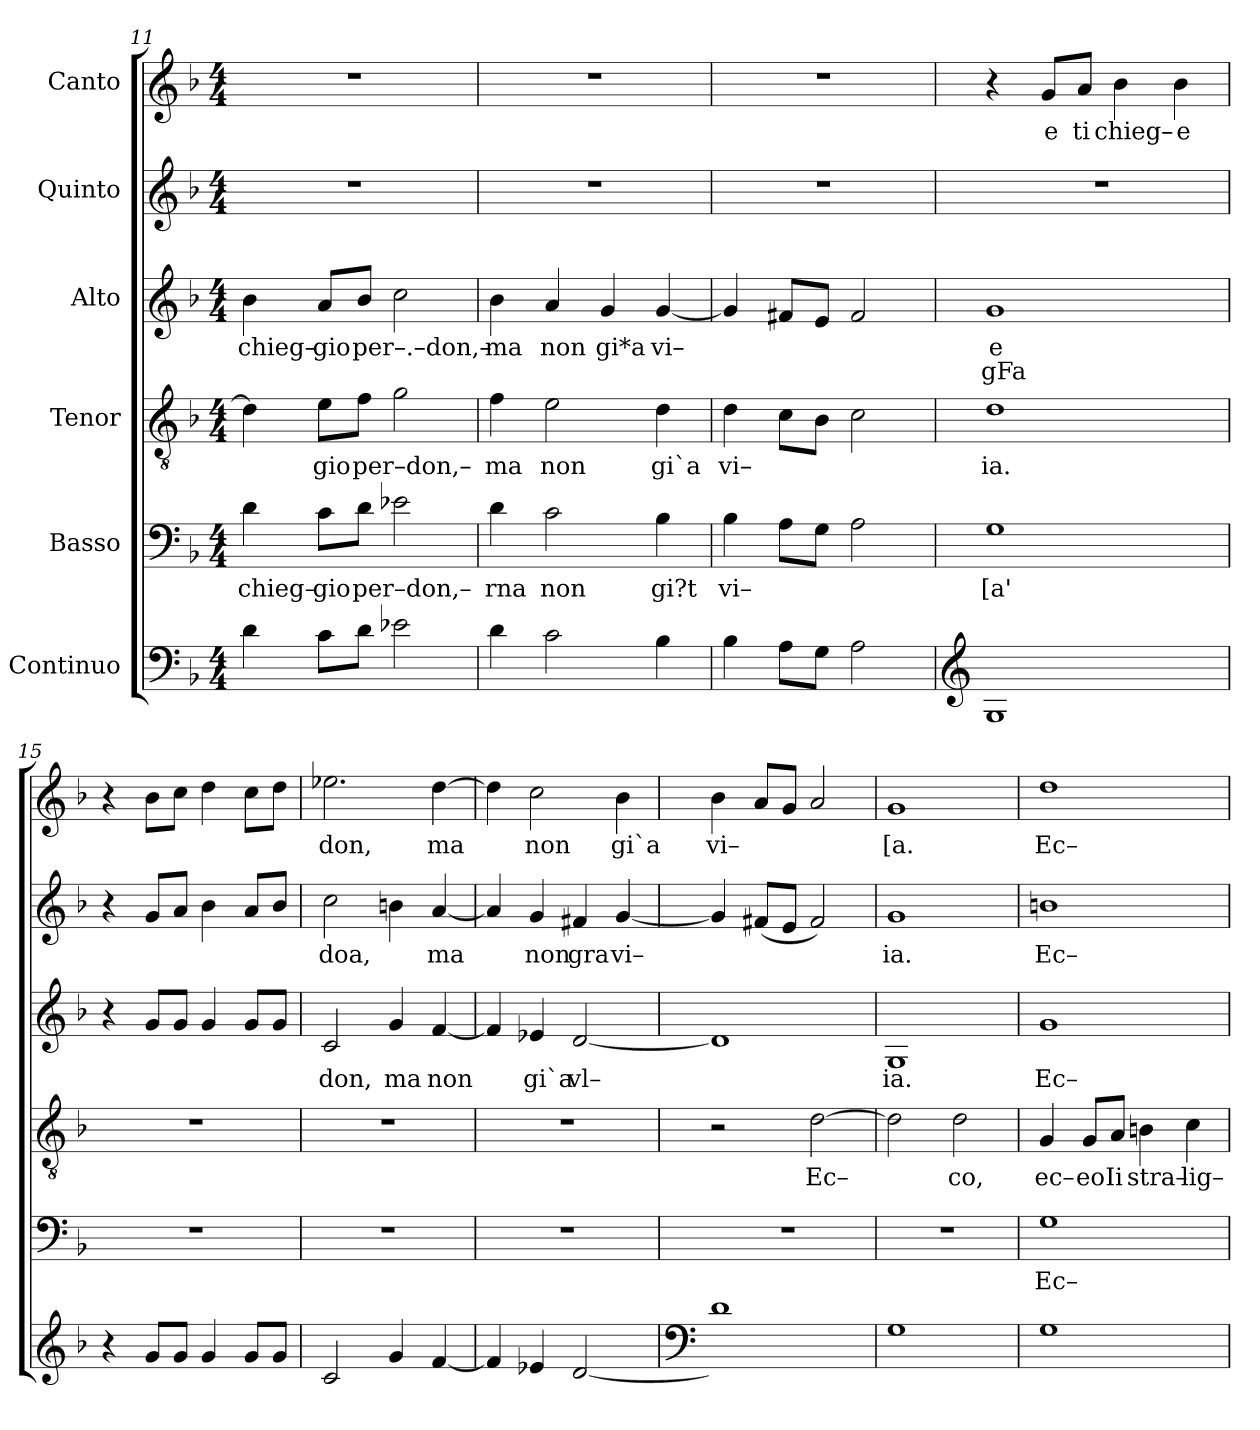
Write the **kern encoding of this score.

**kern	**kern	**text	**kern	**text	**kern	**text	**text	**kern	**text	**kern	**text
*part6	*part5	*part5	*part4	*part4	*part3	*part3	*part3	*part2	*part2	*part1	*part1
*staff6	*staff5	*staff5	*staff4	*staff4	*staff3	*staff3	*staff3	*staff2	*staff2	*staff1	*staff1
*I"Continuo	*I"Basso	*	*I"Tenor	*	*I"Alto	*	*	*I"Quinto	*	*I"Canto	*
*clefF4	*clefF4	*	*clefGv2	*	*clefG2	*	*	*clefG2	*	*clefG2	*
*k[b-]	*k[b-]	*	*k[b-]	*	*k[b-]	*	*	*k[b-]	*	*k[b-]	*
*d:	*d:	*	*d:	*	*d:	*	*	*d:	*	*d:	*
*M4/4	*M4/4	*	*M4/4	*	*M4/4	*	*	*M4/4	*	*M4/4	*
=11	=11	=11	=11	=11	=11	=11	=11	=11	=11	=11	=11
!	!	!LO:LY:b	!	!	!	!LO:LY:b	!	!	!	!	!
4d\	4d\	chieg–	4d\]	.	4b-\	chieg–	.	1r	.	1r	.
!	!	!LO:LY:b	!	!LO:LY:b	!	!LO:LY:b	!	!	!	!	!
8c\L	8c\L	gio	8e\L	gio	8a/L	gio	.	.	.	.	.
!	!	!LO:LY:b	!	!LO:LY:b	!	!LO:LY:b	!	!	!	!	!
8d\J	8d\J	per–don,–	8f\J	per–don,–	8b-/J	per–.–don,–	.	.	.	.	.
2e-X\	2e-X\	.	2g\	.	2cc\	.	.	.	.	.	.
=12	=12	=12	=12	=12	=12	=12	=12	=12	=12	=12	=12
!	!	!LO:LY:b	!	!LO:LY:b	!	!LO:LY:b	!	!	!	!	!
4d\	4d\	rna	4f\	ma	4b-\	ma	.	1r	.	1r	.
!	!	!LO:LY:b	!	!LO:LY:b	!	!LO:LY:b	!	!	!	!	!
2c\	2c\	non	2e\	non	4a/	non	.	.	.	.	.
!	!	!	!	!	!	!LO:LY:b	!	!	!	!	!
.	.	.	.	.	4g/	gi*a	.	.	.	.	.
!	!	!LO:LY:b	!	!LO:LY:b	!	!LO:LY:b	!	!	!	!	!
4B-\	4B-\	gi?t	4d\	gi`a	[4g/	vi–	.	.	.	.	.
=13	=13	=13	=13	=13	=13	=13	=13	=13	=13	=13	=13
!	!	!LO:LY:b	!	!LO:LY:b	!	!	!	!	!	!	!
4B-\	4B-\	vi–	4d\	vi–	4g/]	.	.	1r	.	1r	.
8A\L	8A\L	.	8c\L	.	8f#X/L	.	.	.	.	.	.
8G\J	8G\J	.	8B-\J	.	8e/J	.	.	.	.	.	.
2A\	2A\	.	2c\	.	2f#/	.	.	.	.	.	.
=14	=14	=14	=14	=14	=14	=14	=14	=14	=14	=14	=14
*clefG2	*	*	*	*	*	*	*	*	*	*	*
!	!	!LO:LY:b	!	!LO:LY:b	!	!LO:LY:b	!LO:LY:b	!	!	!	!
1G	1G	[a'	1d	ia.	1g	e	gFa	1r	.	4r	.
!	!	!	!	!	!	!	!	!	!	!	!LO:LY:b
.	.	.	.	.	.	.	.	.	.	8g/L	e
!	!	!	!	!	!	!	!	!	!	!	!LO:LY:b
.	.	.	.	.	.	.	.	.	.	8a/J	ti
!	!	!	!	!	!	!	!	!	!	!	!LO:LY:b
.	.	.	.	.	.	.	.	.	.	4b-\	chieg–
!	!	!	!	!	!	!	!	!	!	!	!LO:LY:b
.	.	.	.	.	.	.	.	.	.	4b-\	e
=15	=15	=15	=15	=15	=15	=15	=15	=15	=15	=15	=15
4r	1r	.	1r	.	4r	.	.	4r	.	4r	.
8g/L	.	.	.	.	8g/L	.	.	8g/L	.	8b-\L	.
8g/J	.	.	.	.	8g/J	.	.	8a/J	.	8cc\J	.
4g/	.	.	.	.	4g/	.	.	4b-\	.	4dd\	.
8g/L	.	.	.	.	8g/L	.	.	8a/L	.	8cc\L	.
8g/J	.	.	.	.	8g/J	.	.	8b-/J	.	8dd\J	.
=16	=16	=16	=16	=16	=16	=16	=16	=16	=16	=16	=16
!	!	!	!	!	!	!LO:LY:b	!	!	!LO:LY:b	!	!LO:LY:b
2c/	1r	.	1r	.	2c/	don,	.	2cc\	doa,	2.ee-X\	don,
!	!	!	!	!	!	!LO:LY:b	!	!	!	!	!
4g/	.	.	.	.	4g/	ma	.	4bn\	.	.	.
!	!	!	!	!	!	!LO:LY:b	!	!	!LO:LY:b	!	!LO:LY:b
[4f/	.	.	.	.	[4f/	non	.	[4a/	ma	[4dd\	ma
=17	=17	=17	=17	=17	=17	=17	=17	=17	=17	=17	=17
4f/]	1r	.	1r	.	4f/]	.	.	4a/]	.	4dd\]	.
!	!	!	!	!	!	!LO:LY:b	!	!	!LO:LY:b	!	!LO:LY:b
4e-X/	.	.	.	.	4e-X/	gi`a	.	4g/	non	2cc\	non
!	!	!	!	!	!	!LO:LY:b	!	!	!LO:LY:b	!	!
[2d/	.	.	.	.	[2d/	vl–	.	4f#X/	gra	.	.
!	!	!	!	!	!	!	!	!	!LO:LY:b	!	!LO:LY:b
.	.	.	.	.	.	.	.	[4g/	vi–	4b-\	gi`a
=18	=18	=18	=18	=18	=18	=18	=18	=18	=18	=18	=18
*clefF4	*	*	*	*	*	*	*	*	*	*	*
!	!	!	!	!	!	!	!	!	!	!	!LO:LY:b
1d]	1r	.	2r	.	1d]	.	.	4g/]	.	4b-\	vi–
.	.	.	.	.	.	.	.	(<8f#X/L	.	8a/L	.
.	.	.	.	.	.	.	.	8e/J	.	8g/J	.
!	!	!	!	!LO:LY:b	!	!	!	!	!	!	!
.	.	.	[2d\	Ec–	.	.	.	2f#/)	.	2a/	.
=19	=19	=19	=19	=19	=19	=19	=19	=19	=19	=19	=19
!	!	!	!	!	!	!LO:LY:b	!	!	!LO:LY:b	!	!LO:LY:b
1G	1r	.	2d\]	.	1G	ia.	.	1g	ia.	1g	[a.
!	!	!	!	!LO:LY:b	!	!	!	!	!	!	!
.	.	.	2d\	co,	.	.	.	.	.	.	.
=20	=20	=20	=20	=20	=20	=20	=20	=20	=20	=20	=20
!	!	!LO:LY:b	!	!LO:LY:b	!	!LO:LY:b	!	!	!LO:LY:b	!	!LO:LY:b
1G	1G	Ec–	4G/	ec–	1g	Ec–	.	1bn	Ec–	1dd	Ec–
!	!	!	!	!LO:LY:b	!	!	!	!	!	!	!
.	.	.	8G/L	eo	.	.	.	.	.	.	.
!	!	!	!	!LO:LY:b	!	!	!	!	!	!	!
.	.	.	8A/J	Ii	.	.	.	.	.	.	.
!	!	!	!	!LO:LY:b	!	!	!	!	!	!	!
.	.	.	4Bn\	stra–	.	.	.	.	.	.	.
!	!	!	!	!LO:LY:b	!	!	!	!	!	!	!
.	.	.	4c\	lig–	.	.	.	.	.	.	.
=	=	=	=	=	=	=	=	=	=	=	=
*-	*-	*-	*-	*-	*-	*-	*-	*-	*-	*-	*-
